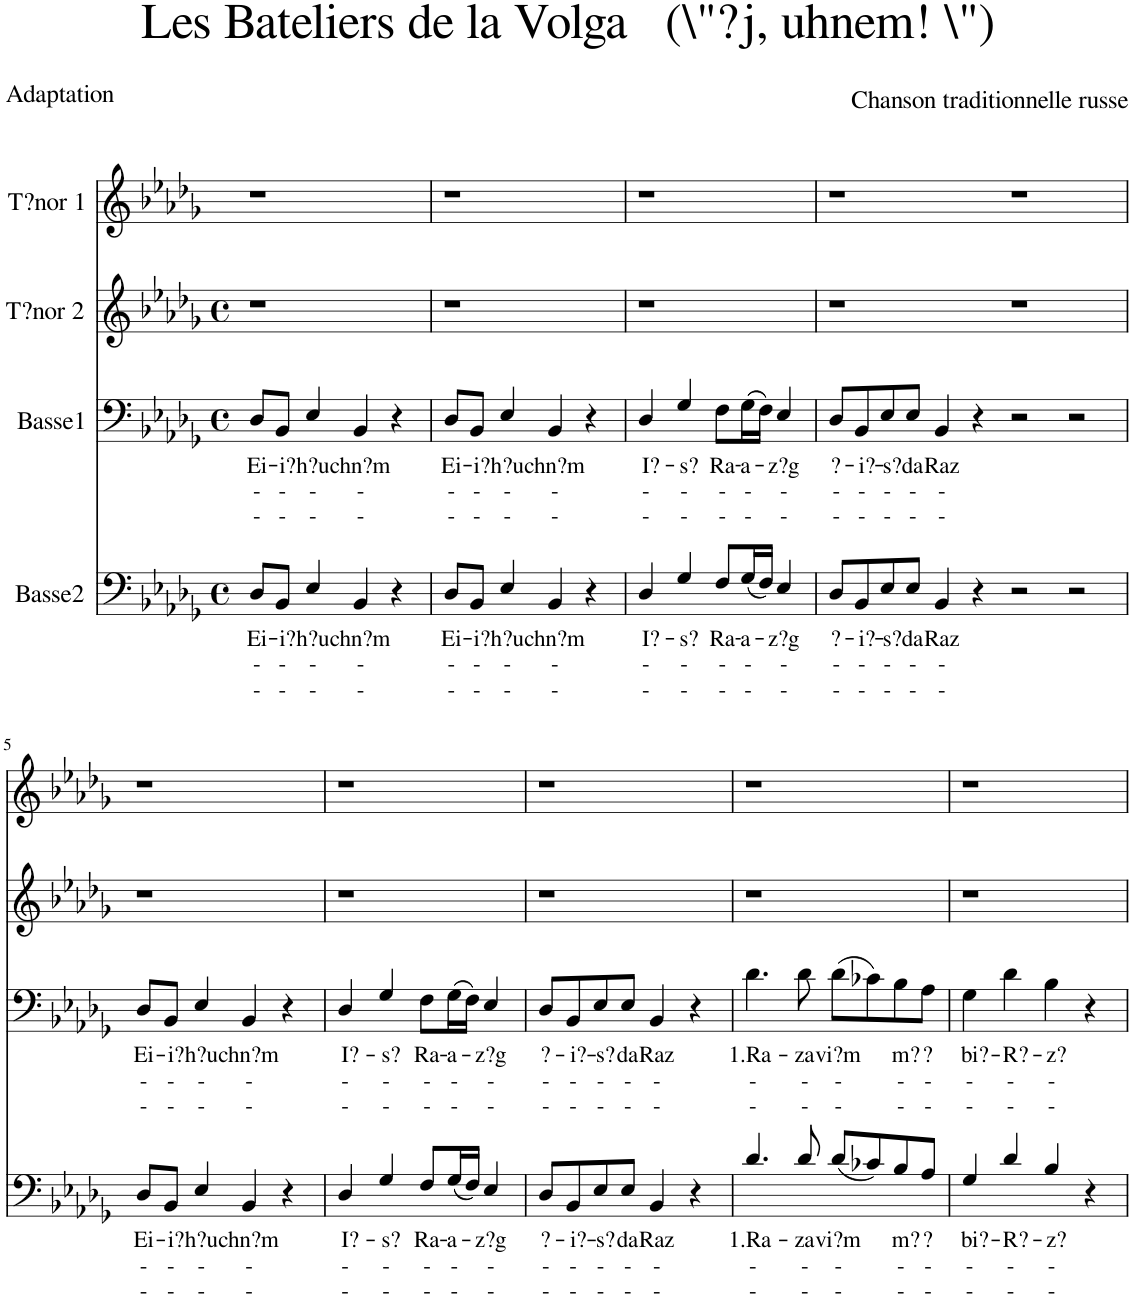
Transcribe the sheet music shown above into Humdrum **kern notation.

**kern	**text	**text	**text	**kern	**text	**text	**text	**kern	**kern
*part4	*part4	*part4	*part4	*part3	*part3	*part3	*part3	*part2	*part1
*staff4	*staff4	*staff4	*staff4	*staff3	*staff3	*staff3	*staff3	*staff2	*staff1
*I"Basse2	*	*	*	*I"Basse1	*	*	*	*I"T?nor 2	*I"T?nor 1
*clefF4	*	*	*	*clefF4	*	*	*	*clefG2	*clefG2
*	*	*	*	*Trd1c2	*	*	*	*	*
*k[b-e-a-d-g-]	*	*	*	*k[b-e-a-d-g-]	*	*	*	*k[b-e-a-d-g-]	*k[b-e-a-d-g-]
*M4/4	*	*	*	*M4/4	*	*	*	*M4/4	*
*met(c)	*	*	*	*met(c)	*	*	*	*met(c)	*
=1	=1	=1	=1	=1	=1	=1	=1	=1	=1
!	!LO:LY:b	!LO:LY:b	!LO:LY:b	!	!LO:LY:b	!LO:LY:b	!LO:LY:b	!	!
8D-/L	Ei-	-	-	8D-/L	Ei-	-	-	1r	1r
!	!LO:LY:b	!LO:LY:b	!LO:LY:b	!	!LO:LY:b	!LO:LY:b	!LO:LY:b	!	!
8BB-/J	-i?	-	-	8BB-/J	-i?	-	-	.	.
!	!LO:LY:b	!LO:LY:b	!LO:LY:b	!	!LO:LY:b	!LO:LY:b	!LO:LY:b	!	!
4E-/	h?u-	-	-	4E-/	h?u-	-	-	.	.
!	!LO:LY:b	!LO:LY:b	!LO:LY:b	!	!LO:LY:b	!LO:LY:b	!LO:LY:b	!	!
4BB-/	-chn?m	-	-	4BB-/	-chn?m	-	-	.	.
4r	.	.	.	4r	.	.	.	.	.
=2	=2	=2	=2	=2	=2	=2	=2	=2	=2
!	!LO:LY:b	!LO:LY:b	!LO:LY:b	!	!LO:LY:b	!LO:LY:b	!LO:LY:b	!	!
8D-/L	Ei-	-	-	8D-/L	Ei-	-	-	1r	1r
!	!LO:LY:b	!LO:LY:b	!LO:LY:b	!	!LO:LY:b	!LO:LY:b	!LO:LY:b	!	!
8BB-/J	-i?	-	-	8BB-/J	-i?	-	-	.	.
!	!LO:LY:b	!LO:LY:b	!LO:LY:b	!	!LO:LY:b	!LO:LY:b	!LO:LY:b	!	!
4E-/	h?u-	-	-	4E-/	h?u-	-	-	.	.
!	!LO:LY:b	!LO:LY:b	!LO:LY:b	!	!LO:LY:b	!LO:LY:b	!LO:LY:b	!	!
4BB-/	-chn?m	-	-	4BB-/	-chn?m	-	-	.	.
4r	.	.	.	4r	.	.	.	.	.
=3	=3	=3	=3	=3	=3	=3	=3	=3	=3
!	!LO:LY:b	!LO:LY:b	!LO:LY:b	!	!LO:LY:b	!LO:LY:b	!LO:LY:b	!	!
4D-/	I?-	-	-	4D-/	I?-	-	-	1r	1r
!	!LO:LY:b	!LO:LY:b	!LO:LY:b	!	!LO:LY:b	!LO:LY:b	!LO:LY:b	!	!
4G-/	-s?	-	-	4G-/	-s?	-	-	.	.
!	!LO:LY:b	!LO:LY:b	!LO:LY:b	!	!LO:LY:b	!LO:LY:b	!LO:LY:b	!	!
8F/L	Ra-	-	-	8F\L	Ra-	-	-	.	.
!	!LO:LY:b	!LO:LY:b	!LO:LY:b	!	!LO:LY:b	!LO:LY:b	!LO:LY:b	!	!
(16G-/L	-a-	-	-	(16G-\L	-a-	-	-	.	.
16F/JJ)	.	.	.	16F\JJ)	.	.	.	.	.
!	!LO:LY:b	!LO:LY:b	!LO:LY:b	!	!LO:LY:b	!LO:LY:b	!LO:LY:b	!	!
4E-/	-z?g	-	-	4E-/	-z?g	-	-	.	.
=4	=4	=4	=4	=4	=4	=4	=4	=4	=4
!	!LO:LY:b	!LO:LY:b	!LO:LY:b	!	!LO:LY:b	!LO:LY:b	!LO:LY:b	!	!
8D-/L	?-	-	-	8D-/L	?-	-	-	1r	1r
!	!LO:LY:b	!LO:LY:b	!LO:LY:b	!	!LO:LY:b	!LO:LY:b	!LO:LY:b	!	!
8BB-/	-i?-	-	-	8BB-/	-i?-	-	-	.	.
!	!LO:LY:b	!LO:LY:b	!LO:LY:b	!	!LO:LY:b	!LO:LY:b	!LO:LY:b	!	!
8E-/	-s?	-	-	8E-/	-s?	-	-	.	.
!	!LO:LY:b	!LO:LY:b	!LO:LY:b	!	!LO:LY:b	!LO:LY:b	!LO:LY:b	!	!
8E-/J	da	-	-	8E-/J	da	-	-	.	.
!	!LO:LY:b	!LO:LY:b	!LO:LY:b	!	!LO:LY:b	!LO:LY:b	!LO:LY:b	!	!
4BB-/	Raz	-	-	4BB-/	Raz	-	-	.	.
4r	.	.	.	4r	.	.	.	.	.
2r	.	.	.	2r	.	.	.	1r	1r
2r	.	.	.	2r	.	.	.	.	.
!!LO:LB:g=z
=5	=5	=5	=5	=5	=5	=5	=5	=5	=5
!	!LO:LY:b	!LO:LY:b	!LO:LY:b	!	!LO:LY:b	!LO:LY:b	!LO:LY:b	!	!
8D-/L	Ei-	-	-	8D-/L	Ei-	-	-	1r	1r
!	!LO:LY:b	!LO:LY:b	!LO:LY:b	!	!LO:LY:b	!LO:LY:b	!LO:LY:b	!	!
8BB-/J	-i?	-	-	8BB-/J	-i?	-	-	.	.
!	!LO:LY:b	!LO:LY:b	!LO:LY:b	!	!LO:LY:b	!LO:LY:b	!LO:LY:b	!	!
4E-/	h?u-	-	-	4E-/	h?u-	-	-	.	.
!	!LO:LY:b	!LO:LY:b	!LO:LY:b	!	!LO:LY:b	!LO:LY:b	!LO:LY:b	!	!
4BB-/	-chn?m	-	-	4BB-/	-chn?m	-	-	.	.
4r	.	.	.	4r	.	.	.	.	.
=6	=6	=6	=6	=6	=6	=6	=6	=6	=6
!	!LO:LY:b	!LO:LY:b	!LO:LY:b	!	!LO:LY:b	!LO:LY:b	!LO:LY:b	!	!
4D-/	I?-	-	-	4D-/	I?-	-	-	1r	1r
!	!LO:LY:b	!LO:LY:b	!LO:LY:b	!	!LO:LY:b	!LO:LY:b	!LO:LY:b	!	!
4G-/	-s?	-	-	4G-/	-s?	-	-	.	.
!	!LO:LY:b	!LO:LY:b	!LO:LY:b	!	!LO:LY:b	!LO:LY:b	!LO:LY:b	!	!
8F/L	Ra-	-	-	8F\L	Ra-	-	-	.	.
!	!LO:LY:b	!LO:LY:b	!LO:LY:b	!	!LO:LY:b	!LO:LY:b	!LO:LY:b	!	!
(16G-/L	-a-	-	-	(16G-\L	-a-	-	-	.	.
16F/JJ)	.	.	.	16F\JJ)	.	.	.	.	.
!	!LO:LY:b	!LO:LY:b	!LO:LY:b	!	!LO:LY:b	!LO:LY:b	!LO:LY:b	!	!
4E-/	-z?g	-	-	4E-/	-z?g	-	-	.	.
=7	=7	=7	=7	=7	=7	=7	=7	=7	=7
!	!LO:LY:b	!LO:LY:b	!LO:LY:b	!	!LO:LY:b	!LO:LY:b	!LO:LY:b	!	!
8D-/L	?-	-	-	8D-/L	?-	-	-	1r	1r
!	!LO:LY:b	!LO:LY:b	!LO:LY:b	!	!LO:LY:b	!LO:LY:b	!LO:LY:b	!	!
8BB-/	-i?-	-	-	8BB-/	-i?-	-	-	.	.
!	!LO:LY:b	!LO:LY:b	!LO:LY:b	!	!LO:LY:b	!LO:LY:b	!LO:LY:b	!	!
8E-/	-s?	-	-	8E-/	-s?	-	-	.	.
!	!LO:LY:b	!LO:LY:b	!LO:LY:b	!	!LO:LY:b	!LO:LY:b	!LO:LY:b	!	!
8E-/J	da	-	-	8E-/J	da	-	-	.	.
!	!LO:LY:b	!LO:LY:b	!LO:LY:b	!	!LO:LY:b	!LO:LY:b	!LO:LY:b	!	!
4BB-/	Raz	-	-	4BB-/	Raz	-	-	.	.
4r	.	.	.	4r	.	.	.	.	.
=8	=8	=8	=8	=8	=8	=8	=8	=8	=8
!	!LO:LY:b	!LO:LY:b	!LO:LY:b	!	!LO:LY:b	!LO:LY:b	!LO:LY:b	!	!
4.d-/	1.Ra-	-	-	4.d-\	1.Ra-	-	-	1r	1r
!	!LO:LY:b	!LO:LY:b	!LO:LY:b	!	!LO:LY:b	!LO:LY:b	!LO:LY:b	!	!
8d-/	-za-	-	-	8d-\	-za-	-	-	.	.
!	!LO:LY:b	!LO:LY:b	!LO:LY:b	!	!LO:LY:b	!LO:LY:b	!LO:LY:b	!	!
(8d-/L	-vi?m	-	-	(8d-\L	-vi?m	-	-	.	.
8c-X/)	.	.	.	8c-X\)	.	.	.	.	.
!	!LO:LY:b	!LO:LY:b	!LO:LY:b	!	!LO:LY:b	!LO:LY:b	!LO:LY:b	!	!
8B-/	m?-	-	-	8B-\	m?-	-	-	.	.
!	!LO:LY:b	!LO:LY:b	!LO:LY:b	!	!LO:LY:b	!LO:LY:b	!LO:LY:b	!	!
8A-/J	-?	-	-	8A-\J	-?	-	-	.	.
=9	=9	=9	=9	=9	=9	=9	=9	=9	=9
!	!LO:LY:b	!LO:LY:b	!LO:LY:b	!	!LO:LY:b	!LO:LY:b	!LO:LY:b	!	!
4G-/	bi?-	-	-	4G-\	bi?-	-	-	1r	1r
!	!LO:LY:b	!LO:LY:b	!LO:LY:b	!	!LO:LY:b	!LO:LY:b	!LO:LY:b	!	!
4d-/	-R?-	-	-	4d-\	-R?-	-	-	.	.
!	!LO:LY:b	!LO:LY:b	!LO:LY:b	!	!LO:LY:b	!LO:LY:b	!LO:LY:b	!	!
4B-/	-z?	-	-	4B-\	-z?	-	-	.	.
4r	.	.	.	4r	.	.	.	.	.
=	=	=	=	=	=	=	=	=	=
*-	*-	*-	*-	*-	*-	*-	*-	*-	*-
